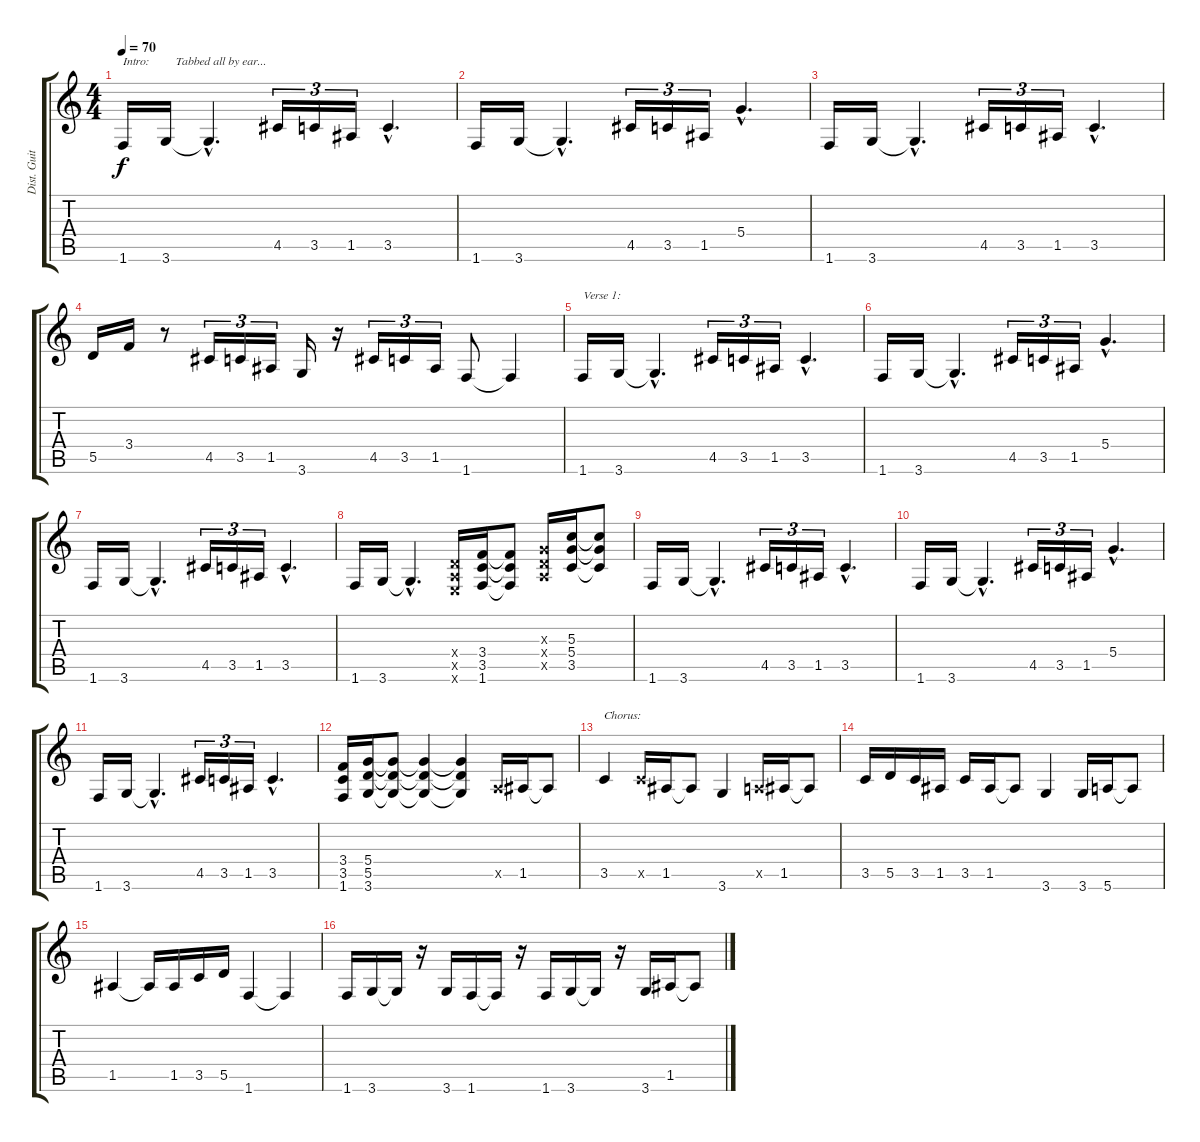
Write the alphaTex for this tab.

\track ("Dist. Guitar 1" "Dist. Guit") {instrument distortionguitar}
\staff {score tabs}
\tuning (E4 B3 G3 D3 A2 E2) {hide}
\ts (4 4)
\tempo 70
\clef g2
\ks c
1.6.16{txt "Intro:         Tabbed all by ear..." dy f instrument distortionguitar} 3.6.16 3.6{hac t}.4{d} 4.5.16{tu (3 2)} 3.5.16{tu (3 2)} 1.5.16{tu (3 2)} 3.5{hac}.4{d} |
1.6.16 3.6.16 3.6{hac t}.4{d} 4.5.16{tu (3 2)} 3.5.16{tu (3 2)} 1.5.16{tu (3 2)} 5.4{hac}.4{d} |
1.6.16 3.6.16 3.6{hac t}.4{d} 4.5.16{tu (3 2)} 3.5.16{tu (3 2)} 1.5.16{tu (3 2)} 3.5{hac}.4{d} |
5.5.16 3.4.16 r.8 4.5.16{tu (3 2)} 3.5.16{tu (3 2)} 1.5.16{tu (3 2)} 3.6.16 r.16 4.5.16{tu (3 2)} 3.5.16{tu (3 2)} 1.5.16{tu (3 2)} 1.6.8 1.6{t}.4 |
1.6.16{txt "Verse 1:"} 3.6.16 3.6{hac t}.4{d} 4.5.16{tu (3 2)} 3.5.16{tu (3 2)} 1.5.16{tu (3 2)} 3.5{hac}.4{d} |
1.6.16 3.6.16 3.6{hac t}.4{d} 4.5.16{tu (3 2)} 3.5.16{tu (3 2)} 1.5.16{tu (3 2)} 5.4{hac}.4{d} |
1.6.16 3.6.16 3.6{hac t}.4{d} 4.5.16{tu (3 2)} 3.5.16{tu (3 2)} 1.5.16{tu (3 2)} 3.5{hac}.4{d} |
1.6.16 3.6.16 3.6{hac t}.4{d} (0.4{x} 0.5{x} 0.6{x}).16 (3.4 3.5 1.6).16 (3.4{t} 3.5{t} 1.6{t}).8 (0.3{x} 0.4{x} 0.5{x}).16 (5.3 5.4 3.5).16 (5.3{t} 5.4{t} 3.5{t}).8 |
1.6.16 3.6.16 3.6{hac t}.4{d} 4.5.16{tu (3 2)} 3.5.16{tu (3 2)} 1.5.16{tu (3 2)} 3.5{hac}.4{d} |
1.6.16 3.6.16 3.6{hac t}.4{d} 4.5.16{tu (3 2)} 3.5.16{tu (3 2)} 1.5.16{tu (3 2)} 5.4{hac}.4{d} |
1.6.16 3.6.16 3.6{hac t}.4{d} 4.5.16{tu (3 2)} 3.5.16{tu (3 2)} 1.5.16{tu (3 2)} 3.5{hac}.4{d} |
(3.4 3.5 1.6).16 (5.4 5.5 3.6).16 (5.4{t} 5.5{t} 3.6{t}).8 (5.4{t} 5.5{t} 3.6{t}).4 (5.4{t} 5.5{t} 3.6{t}).4 0.5{x}.16 1.5.16 1.5{t}.8 |
3.5.4{txt "Chorus:"} 3.5{x}.16 1.5.16 1.5{t}.8 3.6.4 0.5{x}.16 1.5.16 1.5{t}.8 |
3.5.16 5.5.16 3.5.16 1.5.16 3.5.16 1.5.16 1.5{t}.8 3.6.4 3.6.16 5.6.16 5.6{t}.8 |
1.5.4 1.5{t}.16 1.5.16 3.5.16 5.5.16 1.6.4 1.6{t}.4 |
1.6.16 3.6.16 3.6{t}.16 r.16 3.6.16 1.6.16 1.6{t}.16 r.16 1.6.16 3.6.16 3.6{t}.16 r.16 3.6.16 1.5.16 1.5{t}.8
